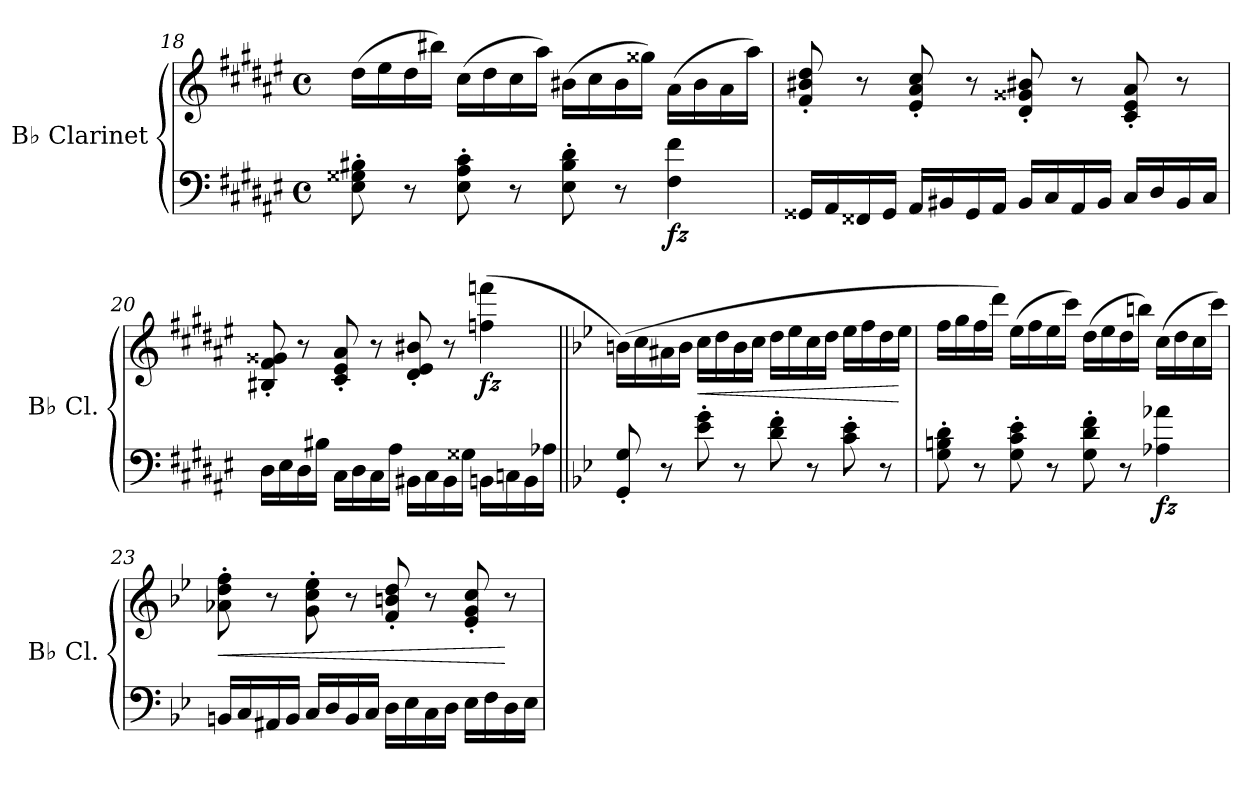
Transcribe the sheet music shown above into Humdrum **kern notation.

**kern	**kern	**dynam
*part1	*part1	*part1
*staff2	*staff1	*staff1/2
*I"B♭ Clarinet	*	*
*I'B♭ Cl.	*	*
*clefF4	*clefG2	*
*ITrd1c2	*ITrd1c2	*
*k[f#c#g#d#]	*k[f#c#g#d#]	*
*M4/4	*M4/4	*
*met(c)	*met(c)	*
=18	=18	=18
8D#\' 8F##X\' 8A#X\'	(>16cc#\LL	.
.	16dd#\	.
8r	16cc#\	.
.	16aa#X\JJ)	.
8D#\' 8G#\' 8B\'	(>16b\LL	.
.	16cc#\	.
8r	16b\	.
.	16gg#\JJ)	.
8D#\' 8A#\' 8c#\'	(>16a#X\LL	.
.	16b\	.
8r	16a#\	.
.	16ff##X\JJ)	.
!	!	!LO:DY:b=2
4E\ 4e\	(>16g#\LL	fz
.	16a#\	.
.	16g#\	.
.	16gg#\JJ)	.
!!LO:PB:g=z
=19	=19	=19
16FF##X/LL	8e/' 8a#X/' 8cc#/'	.
16GG#/	.	.
16EE#X/	8r	.
16FF##/JJ	.	.
16GG#/LL	8d#/' 8g#/' 8b/'	.
16AA#X/	.	.
16FF##/	8r	.
16GG#/JJ	.	.
16AA#/LL	8c#/' 8f##X/' 8a#X/'	.
16BB/	.	.
16GG#/	8r	.
16AA#/JJ	.	.
16BB/LL	8B/' 8d#/' 8g#/'	.
16C#/	.	.
16AA#/	8r	.
16BB/JJ	.	.
=20	=20	=20
16C#\LL	8A#X/' 8e/' 8f##X/'	.
16D#\	.	.
16C#\	8r	.
16A#X\JJ	.	.
16BB\LL	8B/' 8d#/' 8g#/'	.
16C#\	.	.
16BB\	8r	.
16G#\JJ	.	.
16AA#X\LL	8c#/' 8d#/' 8a#X/'	.
16BB\	.	.
16AA#\	8r	.
16F##X\JJ	.	.
!	!	!LO:DY:b
16AAn\LL	(>4ee-X\ 4eee-X\	fz
16BB-X\	.	.
16AA\	.	.
16G-X\JJ	.	.
!!LO:LB:g=z
=21||	=21||	=21||
*k[b-e-a-d-]	*k[b-e-a-d-]	*
8FF/' 8F/'	(>16an\LL)	.
.	16b-\	.
8r	16g#X\	.
.	16a\JJ	.
!	!	!LO:HP:b
8d-\' 8f\'	16b-\LL	<
.	16cc\	.
8r	16a\	.
.	16b-\JJ	.
8c\' 8e-\'	16cc\LL	.
.	16dd-\	.
8r	16b-\	.
.	16cc\JJ	.
8B-\' 8d-\'	16dd-\LL	.
.	16ee-\	.
8r	16cc\	.
.	16dd-\JJ	[
=22	=22	=22
8F\' 8An\' 8c\'	16ee-\LL	.
.	16ff\	.
8r	16ee-\	.
.	16ccc\JJ)	.
8F\' 8B-\' 8d-\'	(>16dd-\LL	.
.	16ee-\	.
8r	16dd-\	.
.	16bb-\JJ)	.
8F\' 8c\' 8e-\'	(>16cc\LL	.
.	16dd-\	.
8r	16cc\	.
.	16aan\JJ)	.
!	!	!LO:DY:b=2
4G-X\ 4g-X\	(>16b-\LL	fz
.	16cc\	.
.	16b-\	.
.	16bb-\JJ)	.
=23	=23	=23
!	!	!LO:HP:b
16AAn/LL	8g-X\' 8cc\' 8ee-\'	<
16BB-/	.	.
16GG#X/	8r	.
16AA/JJ	.	.
16BB-/LL	8f\' 8b-\' 8dd-\'	.
16C/	.	.
16AA/	8r	.
16BB-/JJ	.	.
16C\LL	8e-/' 8an/' 8cc/'	.
16D-\	.	.
16BB-\	8r	.
16C\JJ	.	.
16D-\LL	8d-/' 8f/' 8b-/'	.
16E-\	.	.
16C\	8r	[
16D-\JJ	.	.
=	=	=
*-	*-	*-
